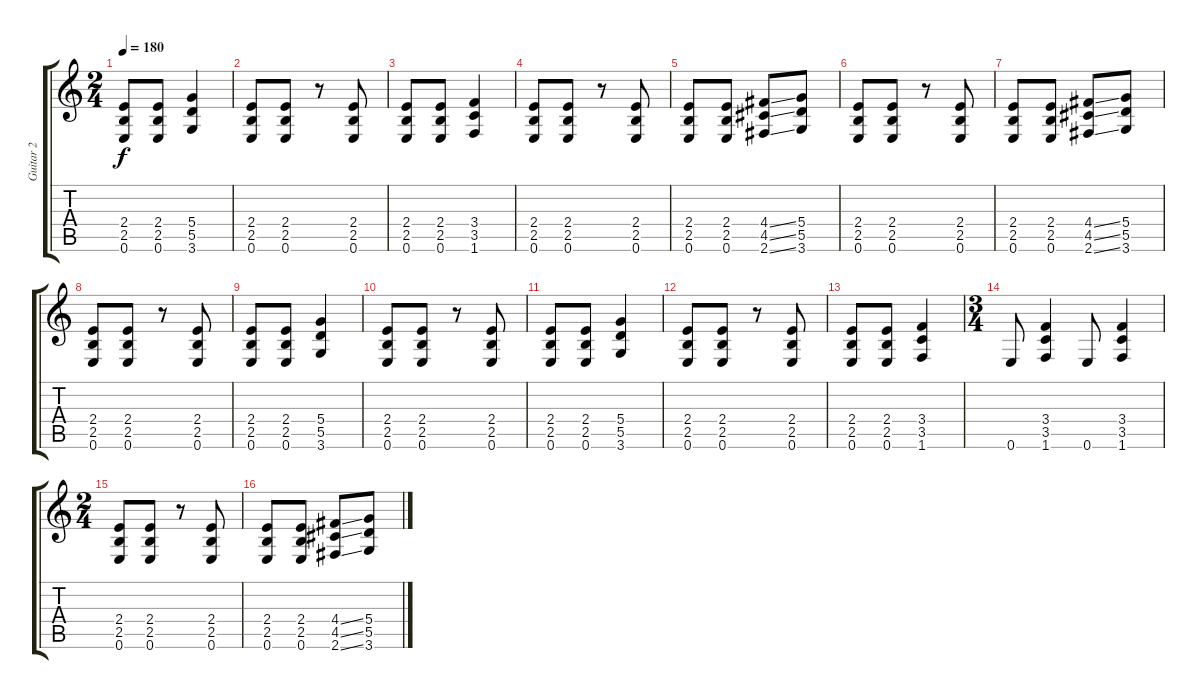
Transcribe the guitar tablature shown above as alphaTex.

\track ("Guitar 2" "Guitar 2") {instrument distortionguitar}
\staff {score tabs}
\tuning (E4 B3 G3 D3 A2 E2) {hide}
\ts (2 4)
\tempo 180
\clef g2
\ks c
(2.4 2.5 0.6).8{dy f} (2.4 2.5 0.6).8 (5.4 5.5 3.6).4 |
(2.4 2.5 0.6).8 (2.4 2.5 0.6).8 r.8 (2.4 2.5 0.6).8 |
(2.4 2.5 0.6).8 (2.4 2.5 0.6).8 (3.4 3.5 1.6).4 |
(2.4 2.5 0.6).8 (2.4 2.5 0.6).8 r.8 (2.4 2.5 0.6).8 |
(2.4 2.5 0.6).8 (2.4 2.5 0.6).8 (4.4{ss} 4.5{ss} 2.6{ss}).8 (5.4 5.5 3.6).8 |
(2.4 2.5 0.6).8 (2.4 2.5 0.6).8 r.8 (2.4 2.5 0.6).8 |
(2.4 2.5 0.6).8 (2.4 2.5 0.6).8 (4.4{ss} 4.5{ss} 2.6{ss}).8 (5.4 5.5 3.6).8 |
(2.4 2.5 0.6).8 (2.4 2.5 0.6).8 r.8 (2.4 2.5 0.6).8 |
(2.4 2.5 0.6).8 (2.4 2.5 0.6).8 (5.4 5.5 3.6).4 |
(2.4 2.5 0.6).8 (2.4 2.5 0.6).8 r.8 (2.4 2.5 0.6).8 |
(2.4 2.5 0.6).8 (2.4 2.5 0.6).8 (5.4 5.5 3.6).4 |
(2.4 2.5 0.6).8 (2.4 2.5 0.6).8 r.8 (2.4 2.5 0.6).8 |
(2.4 2.5 0.6).8 (2.4 2.5 0.6).8 (3.4 3.5 1.6).4 |
\ts (3 4)
0.6.8 (3.4 3.5 1.6).4 0.6.8 (3.4 3.5 1.6).4 |
\ts (2 4)
(2.4 2.5 0.6).8 (2.4 2.5 0.6).8 r.8 (2.4 2.5 0.6).8 |
(2.4 2.5 0.6).8 (2.4 2.5 0.6).8 (4.4{ss} 4.5{ss} 2.6{ss}).8 (5.4 5.5 3.6).8
